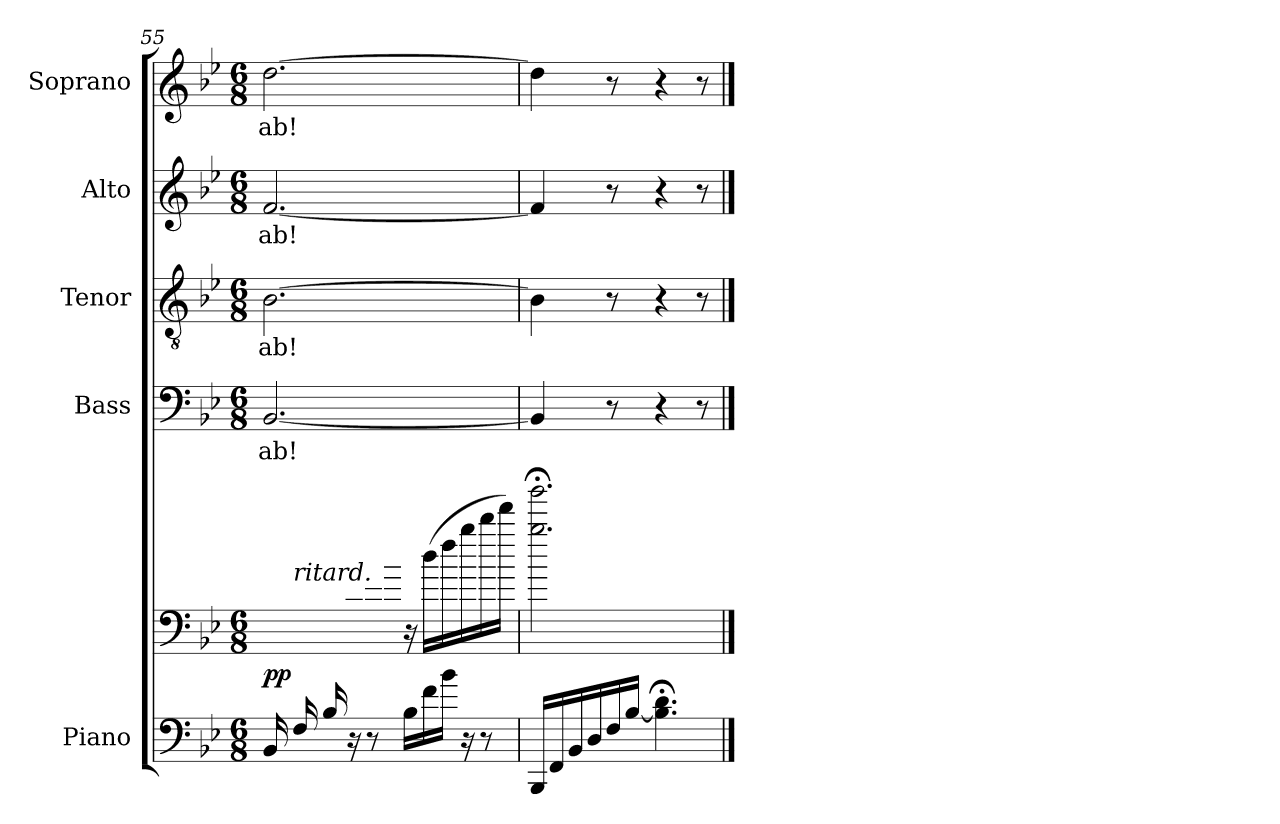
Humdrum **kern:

**kern	**kern	**dynam	**kern	**text	**kern	**text	**kern	**text	**kern	**text
*part5	*part5	*part5	*part4	*part4	*part3	*part3	*part2	*part2	*part1	*part1
*staff6	*staff5	*staff5/6	*staff4	*staff4	*staff3	*staff3	*staff2	*staff2	*staff1	*staff1
*I"Piano	*	*	*I"Bass	*	*I"Tenor	*	*I"Alto	*	*I"Soprano	*
*I'Pno	*	*	*	*	*	*	*	*	*	*
*clefF4	*clefF4	*	*clefF4	*	*clefGv2	*	*clefG2	*	*clefG2	*
*k[b-e-]	*k[b-e-]	*	*k[b-e-]	*	*k[b-e-]	*	*k[b-e-]	*	*k[b-e-]	*
*B-:	*B-:	*	*B-:	*	*B-:	*	*B-:	*	*B-:	*
*M6/8	*M6/8	*	*M6/8	*	*M6/8	*	*M6/8	*	*M6/8	*
=55	=55	=55	=55	=55	=55	=55	=55	=55	=55	=55
*^	*	*	*	*	*	*	*	*	*	*
!	!	!	!LO:DY:b	!	!LO:LY:b	!	!LO:LY:b	!	!LO:LY:b	!	!LO:LY:b
(>16BB-/LL	8.ryy	16ryy	pp	[2.BB-/	-ab!	[2.B-\	-ab!	[2.f/	-ab!	[2.dd\	-ab!
!	!	!LO:TX:a:i:t=ritard.	!	!	!	!	!	!	!	!	!
16F/	.	8ryy	.	.	.	.	.	.	.	.	.
16B-/	.	.	.	.	.	.	.	.	.	.	.
2ryy	16r	16d\	.	.	.	.	.	.	.	.	.
.	8r	16f\	.	.	.	.	.	.	.	.	.
.	.	16b-\JJ)	.	.	.	.	.	.	.	.	.
.	16B-\LL	16r	.	.	.	.	.	.	.	.	.
.	16f\	(>16dd\LL	.	.	.	.	.	.	.	.	.
.	16b-\JJ	16ff\	.	.	.	.	.	.	.	.	.
.	16r	16bb-\	.	.	.	.	.	.	.	.	.
.	8r	16ddd\	.	.	.	.	.	.	.	.	.
16ryy	.	16fff\JJ)	.	.	.	.	.	.	.	.	.
*v	*v	*	*	*	*	*	*	*	*	*	*
=56	=56	=56	=56	=56	=56	=56	=56	=56	=56	=56
16BBB-/LL	2.bb-\;< 2.bbb-\;<	.	4BB-/]	.	4B-\]	.	4f/]	.	4dd\]	.
16FF/	.	.	.	.	.	.	.	.	.	.
16BB-/	.	.	.	.	.	.	.	.	.	.
16D/	.	.	.	.	.	.	.	.	.	.
16F/	.	.	8r	.	8r	.	8r	.	8r	.
[16B-/JJ	.	.	.	.	.	.	.	.	.	.
4.B-\];< 4.d\;<	.	.	4r	.	4r	.	4r	.	4r	.
.	.	.	8r	.	8r	.	8r	.	8r	.
==	==	==	==	==	==	==	==	==	==	==
*-	*-	*-	*-	*-	*-	*-	*-	*-	*-	*-
